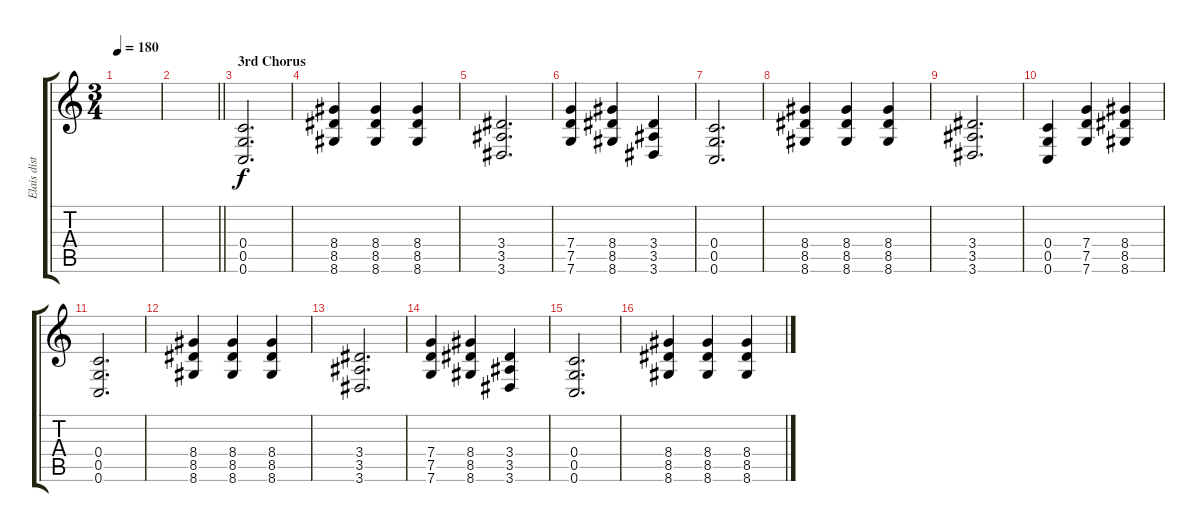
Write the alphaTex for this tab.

\track ("Elais dist." "Elais dist") {instrument distortionguitar}
\staff {score tabs}
\tuning (D4 A3 F3 C3 G2 C2) {hide}
\ts (3 4)
\tempo 180
\clef g2
\ks c
|
\barLineRight lightlight
|
\section ("" "3rd Chorus")
(0.4 0.5 0.6).2{d} |
(8.4 8.5 8.6).4 (8.4 8.5 8.6).4 (8.4 8.5 8.6).4 |
(3.4 3.5 3.6).2{d} |
(7.4 7.5 7.6).4 (8.4 8.5 8.6).4 (3.4 3.5 3.6).4 |
(0.4 0.5 0.6).2{d} |
(8.4 8.5 8.6).4 (8.4 8.5 8.6).4 (8.4 8.5 8.6).4 |
(3.4 3.5 3.6).2{d} |
(0.4 0.5 0.6).4 (7.4 7.5 7.6).4 (8.4 8.5 8.6).4 |
(0.4 0.5 0.6).2{d} |
(8.4 8.5 8.6).4 (8.4 8.5 8.6).4 (8.4 8.5 8.6).4 |
(3.4 3.5 3.6).2{d} |
(7.4 7.5 7.6).4 (8.4 8.5 8.6).4 (3.4 3.5 3.6).4 |
(0.4 0.5 0.6).2{d} |
(8.4 8.5 8.6).4 (8.4 8.5 8.6).4 (8.4 8.5 8.6).4
